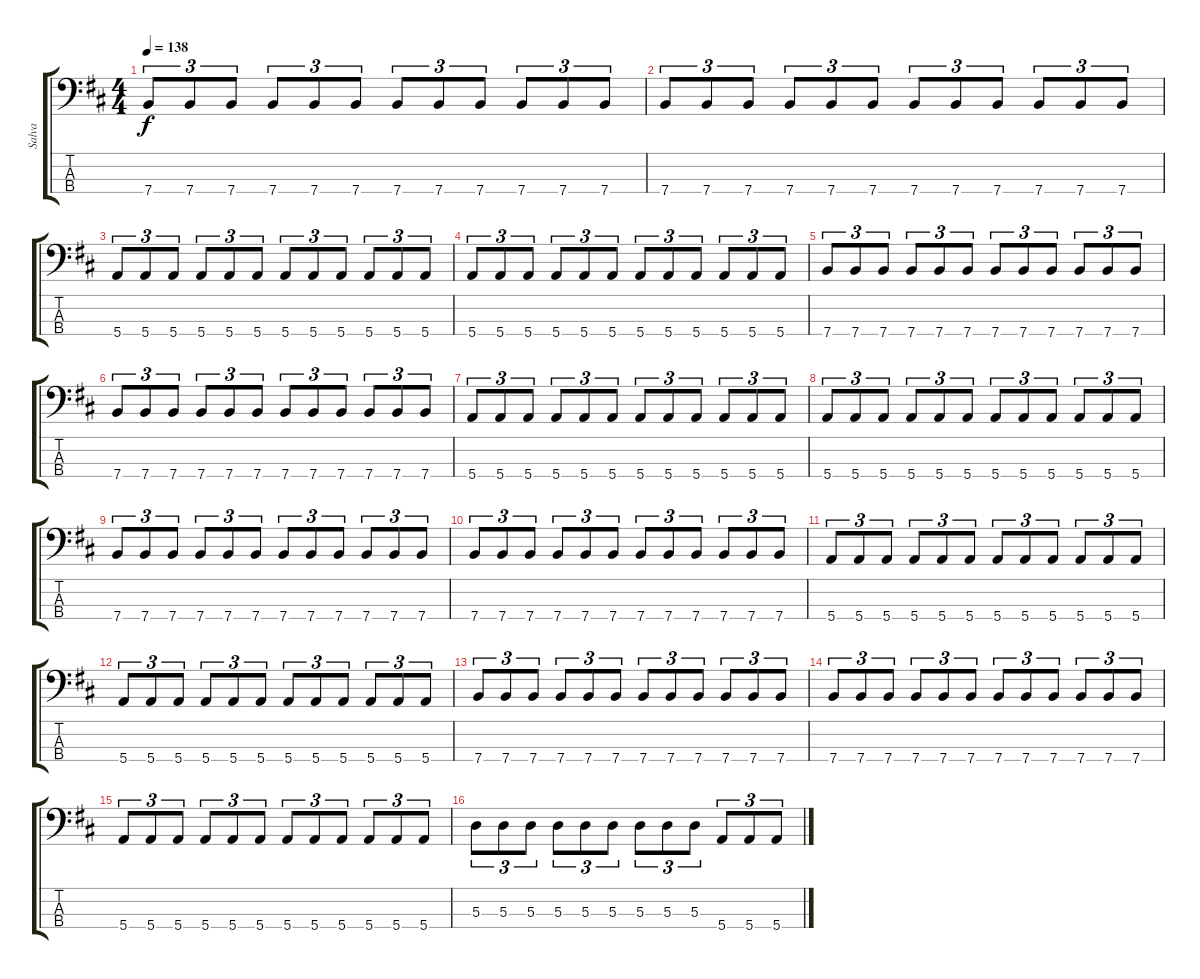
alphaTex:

\track ("Salva" "Salva") {instrument electricbassfinger}
\staff {score tabs}
\tuning (G2 D2 A1 E1) {hide}
\ts (4 4)
\tempo 138
\clef f4
\ks d
7.4.8{tu (3 2) dy f} 7.4.8{tu (3 2)} 7.4.8{tu (3 2)} 7.4.8{tu (3 2)} 7.4.8{tu (3 2)} 7.4.8{tu (3 2)} 7.4.8{tu (3 2)} 7.4.8{tu (3 2)} 7.4.8{tu (3 2)} 7.4.8{tu (3 2)} 7.4.8{tu (3 2)} 7.4.8{tu (3 2)} |
7.4.8{tu (3 2)} 7.4.8{tu (3 2)} 7.4.8{tu (3 2)} 7.4.8{tu (3 2)} 7.4.8{tu (3 2)} 7.4.8{tu (3 2)} 7.4.8{tu (3 2)} 7.4.8{tu (3 2)} 7.4.8{tu (3 2)} 7.4.8{tu (3 2)} 7.4.8{tu (3 2)} 7.4.8{tu (3 2)} |
5.4.8{tu (3 2)} 5.4.8{tu (3 2)} 5.4.8{tu (3 2)} 5.4.8{tu (3 2)} 5.4.8{tu (3 2)} 5.4.8{tu (3 2)} 5.4.8{tu (3 2)} 5.4.8{tu (3 2)} 5.4.8{tu (3 2)} 5.4.8{tu (3 2)} 5.4.8{tu (3 2)} 5.4.8{tu (3 2)} |
5.4.8{tu (3 2)} 5.4.8{tu (3 2)} 5.4.8{tu (3 2)} 5.4.8{tu (3 2)} 5.4.8{tu (3 2)} 5.4.8{tu (3 2)} 5.4.8{tu (3 2)} 5.4.8{tu (3 2)} 5.4.8{tu (3 2)} 5.4.8{tu (3 2)} 5.4.8{tu (3 2)} 5.4.8{tu (3 2)} |
7.4.8{tu (3 2)} 7.4.8{tu (3 2)} 7.4.8{tu (3 2)} 7.4.8{tu (3 2)} 7.4.8{tu (3 2)} 7.4.8{tu (3 2)} 7.4.8{tu (3 2)} 7.4.8{tu (3 2)} 7.4.8{tu (3 2)} 7.4.8{tu (3 2)} 7.4.8{tu (3 2)} 7.4.8{tu (3 2)} |
7.4.8{tu (3 2)} 7.4.8{tu (3 2)} 7.4.8{tu (3 2)} 7.4.8{tu (3 2)} 7.4.8{tu (3 2)} 7.4.8{tu (3 2)} 7.4.8{tu (3 2)} 7.4.8{tu (3 2)} 7.4.8{tu (3 2)} 7.4.8{tu (3 2)} 7.4.8{tu (3 2)} 7.4.8{tu (3 2)} |
5.4.8{tu (3 2)} 5.4.8{tu (3 2)} 5.4.8{tu (3 2)} 5.4.8{tu (3 2)} 5.4.8{tu (3 2)} 5.4.8{tu (3 2)} 5.4.8{tu (3 2)} 5.4.8{tu (3 2)} 5.4.8{tu (3 2)} 5.4.8{tu (3 2)} 5.4.8{tu (3 2)} 5.4.8{tu (3 2)} |
5.4.8{tu (3 2)} 5.4.8{tu (3 2)} 5.4.8{tu (3 2)} 5.4.8{tu (3 2)} 5.4.8{tu (3 2)} 5.4.8{tu (3 2)} 5.4.8{tu (3 2)} 5.4.8{tu (3 2)} 5.4.8{tu (3 2)} 5.4.8{tu (3 2)} 5.4.8{tu (3 2)} 5.4.8{tu (3 2)} |
7.4.8{tu (3 2)} 7.4.8{tu (3 2)} 7.4.8{tu (3 2)} 7.4.8{tu (3 2)} 7.4.8{tu (3 2)} 7.4.8{tu (3 2)} 7.4.8{tu (3 2)} 7.4.8{tu (3 2)} 7.4.8{tu (3 2)} 7.4.8{tu (3 2)} 7.4.8{tu (3 2)} 7.4.8{tu (3 2)} |
7.4.8{tu (3 2)} 7.4.8{tu (3 2)} 7.4.8{tu (3 2)} 7.4.8{tu (3 2)} 7.4.8{tu (3 2)} 7.4.8{tu (3 2)} 7.4.8{tu (3 2)} 7.4.8{tu (3 2)} 7.4.8{tu (3 2)} 7.4.8{tu (3 2)} 7.4.8{tu (3 2)} 7.4.8{tu (3 2)} |
5.4.8{tu (3 2)} 5.4.8{tu (3 2)} 5.4.8{tu (3 2)} 5.4.8{tu (3 2)} 5.4.8{tu (3 2)} 5.4.8{tu (3 2)} 5.4.8{tu (3 2)} 5.4.8{tu (3 2)} 5.4.8{tu (3 2)} 5.4.8{tu (3 2)} 5.4.8{tu (3 2)} 5.4.8{tu (3 2)} |
5.4.8{tu (3 2)} 5.4.8{tu (3 2)} 5.4.8{tu (3 2)} 5.4.8{tu (3 2)} 5.4.8{tu (3 2)} 5.4.8{tu (3 2)} 5.4.8{tu (3 2)} 5.4.8{tu (3 2)} 5.4.8{tu (3 2)} 5.4.8{tu (3 2)} 5.4.8{tu (3 2)} 5.4.8{tu (3 2)} |
7.4.8{tu (3 2)} 7.4.8{tu (3 2)} 7.4.8{tu (3 2)} 7.4.8{tu (3 2)} 7.4.8{tu (3 2)} 7.4.8{tu (3 2)} 7.4.8{tu (3 2)} 7.4.8{tu (3 2)} 7.4.8{tu (3 2)} 7.4.8{tu (3 2)} 7.4.8{tu (3 2)} 7.4.8{tu (3 2)} |
7.4.8{tu (3 2)} 7.4.8{tu (3 2)} 7.4.8{tu (3 2)} 7.4.8{tu (3 2)} 7.4.8{tu (3 2)} 7.4.8{tu (3 2)} 7.4.8{tu (3 2)} 7.4.8{tu (3 2)} 7.4.8{tu (3 2)} 7.4.8{tu (3 2)} 7.4.8{tu (3 2)} 7.4.8{tu (3 2)} |
5.4.8{tu (3 2)} 5.4.8{tu (3 2)} 5.4.8{tu (3 2)} 5.4.8{tu (3 2)} 5.4.8{tu (3 2)} 5.4.8{tu (3 2)} 5.4.8{tu (3 2)} 5.4.8{tu (3 2)} 5.4.8{tu (3 2)} 5.4.8{tu (3 2)} 5.4.8{tu (3 2)} 5.4.8{tu (3 2)} |
5.3.8{tu (3 2)} 5.3.8{tu (3 2)} 5.3.8{tu (3 2)} 5.3.8{tu (3 2)} 5.3.8{tu (3 2)} 5.3.8{tu (3 2)} 5.3.8{tu (3 2)} 5.3.8{tu (3 2)} 5.3.8{tu (3 2)} 5.4.8{tu (3 2)} 5.4.8{tu (3 2)} 5.4.8{tu (3 2)}
